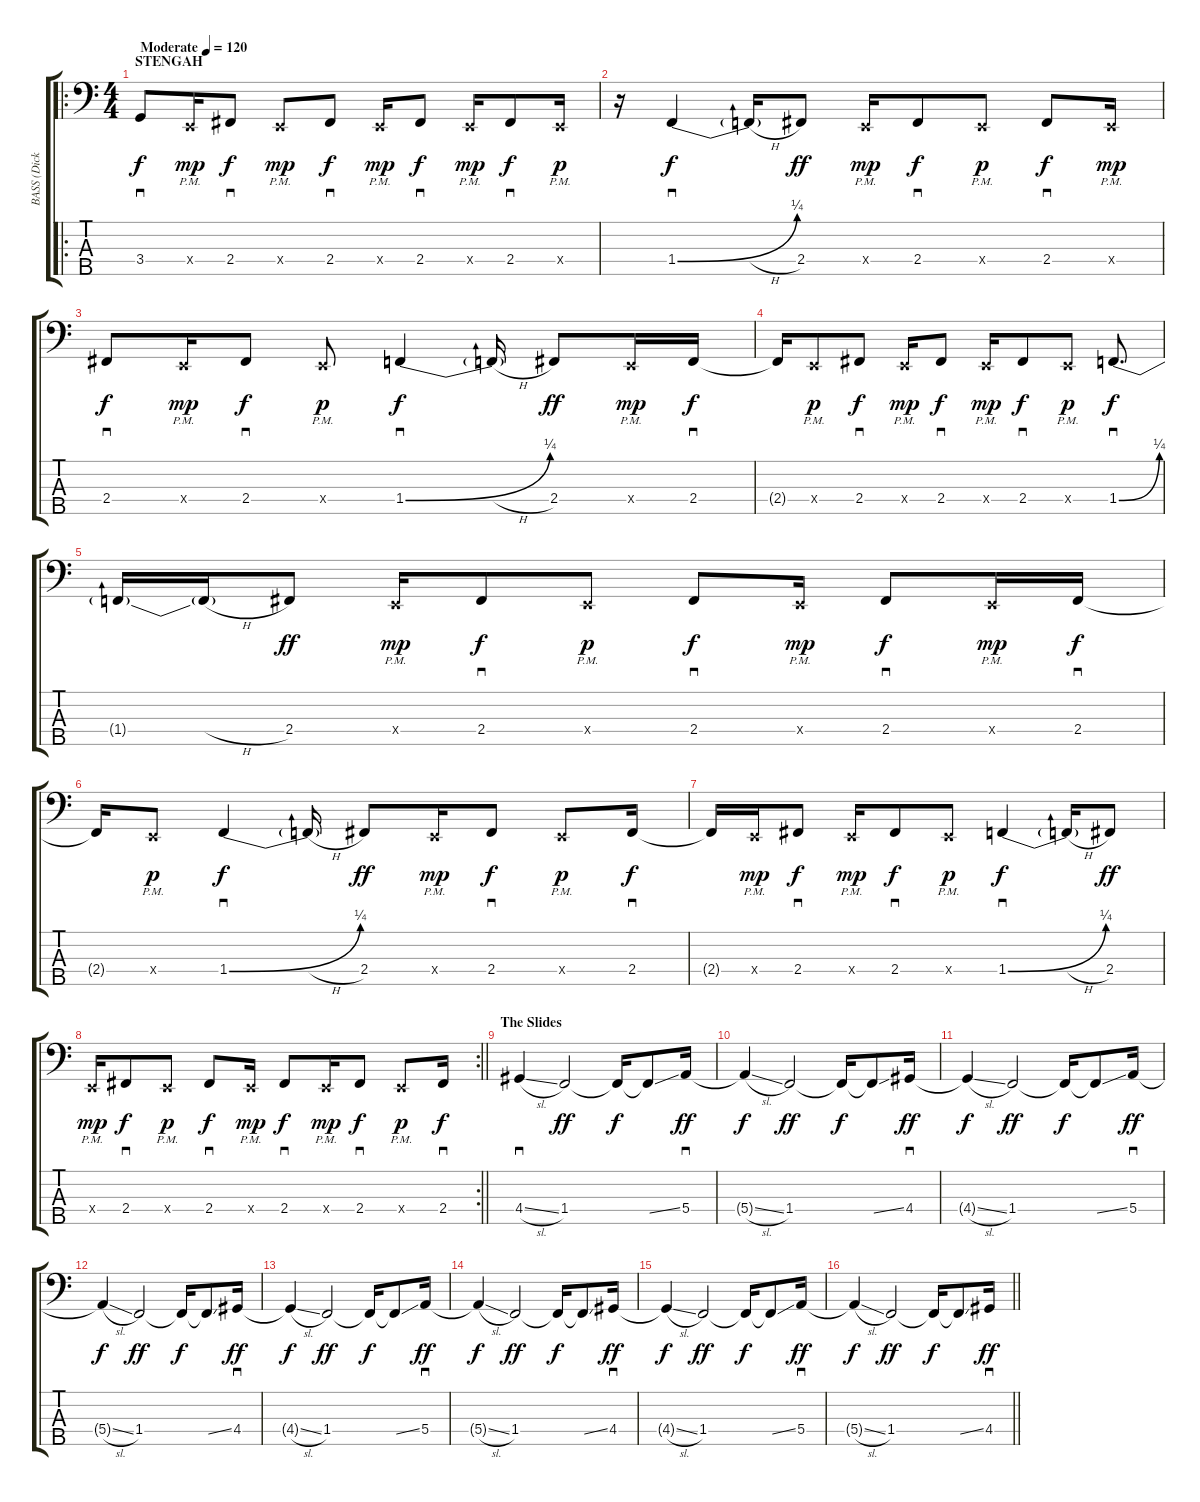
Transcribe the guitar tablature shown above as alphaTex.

\track ("BASS (Dick Lovgren)" "BASS (Dick") {instrument slapbass1}
\staff {score tabs}
\tuning (G2 D2 A1 E1 B0) {hide}
\ro
\ts (4 4)
\section ("" "STENGAH")
\tempo (120 "Moderate")
\clef f4
\ks c
3.4.8{sd dy f instrument slapbass1} 0.4{pm x}.16{dy mp} 2.4.8{sd dy f} 0.4{pm x}.8{dy mp} 2.4.8{sd dy f} 0.4{pm x}.16{dy mp} 2.4.8{sd dy f} 0.4{pm x}.16{dy mp} 2.4.8{sd dy f} 0.4{pm x}.16{dy p} |
r.16 1.4{be (bend 0 0 60 1)}.4{sd dy f} 1.4{h t}.16 2.4.8{dy ff} 0.4{pm x}.16{dy mp} 2.4.8{sd dy f} 0.4{pm x}.8{dy p} 2.4.8{sd dy f} 0.4{pm x}.16{dy mp} |
2.4.8{sd dy f} 0.4{pm x}.16{dy mp} 2.4.8{sd dy f} 0.4{pm x}.8{dy p} 1.4{be (bend 0 0 60 1)}.4{sd dy f} 1.4{h t}.16 2.4.8{dy ff} 0.4{pm x}.16{dy mp} 2.4.16{sd dy f} |
2.4{t}.16 0.4{pm x}.8{dy p} 2.4.8{sd dy f} 0.4{pm x}.16{dy mp} 2.4.8{sd dy f} 0.4{pm x}.16{dy mp} 2.4.8{sd dy f} 0.4{pm x}.8{dy p} 1.4{be (bend 0 0 60 1)}.8{d sd dy f} |
1.4{t}.16 1.4{h t}.16 2.4.8{dy ff} 0.4{pm x}.16{dy mp} 2.4.8{sd dy f} 0.4{pm x}.8{dy p} 2.4.8{sd dy f} 0.4{pm x}.16{dy mp} 2.4.8{sd dy f} 0.4{pm x}.16{dy mp} 2.4.16{sd dy f} |
2.4{t}.16 0.4{pm x}.8{dy p} 1.4{be (bend 0 0 60 1)}.4{sd dy f} 1.4{h t}.16 2.4.8{dy ff} 0.4{pm x}.16{dy mp} 2.4.8{sd dy f} 0.4{pm x}.8{dy p} 2.4.16{sd dy f} |
2.4{t}.16 0.4{pm x}.16{dy mp} 2.4.8{sd dy f} 0.4{pm x}.16{dy mp} 2.4.8{sd dy f} 0.4{pm x}.8{dy p} 1.4{be (bend 0 0 60 1)}.4{sd dy f} 1.4{h t}.16 2.4.8{dy ff} |
\rc 2
\barLineRight lightlight
0.4{pm x}.16{dy mp} 2.4.8{sd dy f} 0.4{pm x}.8{dy p} 2.4.8{sd dy f} 0.4{pm x}.16{dy mp} 2.4.8{sd dy f} 0.4{pm x}.16{dy mp} 2.4.8{sd dy f} 0.4{pm x}.8{dy p} 2.4.16{sd dy f} |
\section ("" "The Slides")
4.4{sl}.4{sd} 1.4.2{dy ff} 1.4{t}.16{dy f} 1.4{ss t}.8 5.4.16{sd dy ff} |
5.4{sl t}.4{dy f} 1.4.2{dy ff} 1.4{t}.16{dy f} 1.4{ss t}.8 4.4.16{sd dy ff} |
4.4{sl t}.4{dy f} 1.4.2{dy ff} 1.4{t}.16{dy f} 1.4{ss t}.8 5.4.16{sd dy ff} |
5.4{sl t}.4{dy f} 1.4.2{dy ff} 1.4{t}.16{dy f} 1.4{ss t}.8 4.4.16{sd dy ff} |
4.4{sl t}.4{dy f} 1.4.2{dy ff} 1.4{t}.16{dy f} 1.4{ss t}.8 5.4.16{sd dy ff} |
5.4{sl t}.4{dy f} 1.4.2{dy ff} 1.4{t}.16{dy f} 1.4{ss t}.8 4.4.16{sd dy ff} |
4.4{sl t}.4{dy f} 1.4.2{dy ff} 1.4{t}.16{dy f} 1.4{ss t}.8 5.4.16{sd dy ff} |
\barLineRight lightlight
5.4{sl t}.4{dy f} 1.4.2{dy ff} 1.4{t}.16{dy f} 1.4{ss t}.8 4.4.16{sd dy ff}
